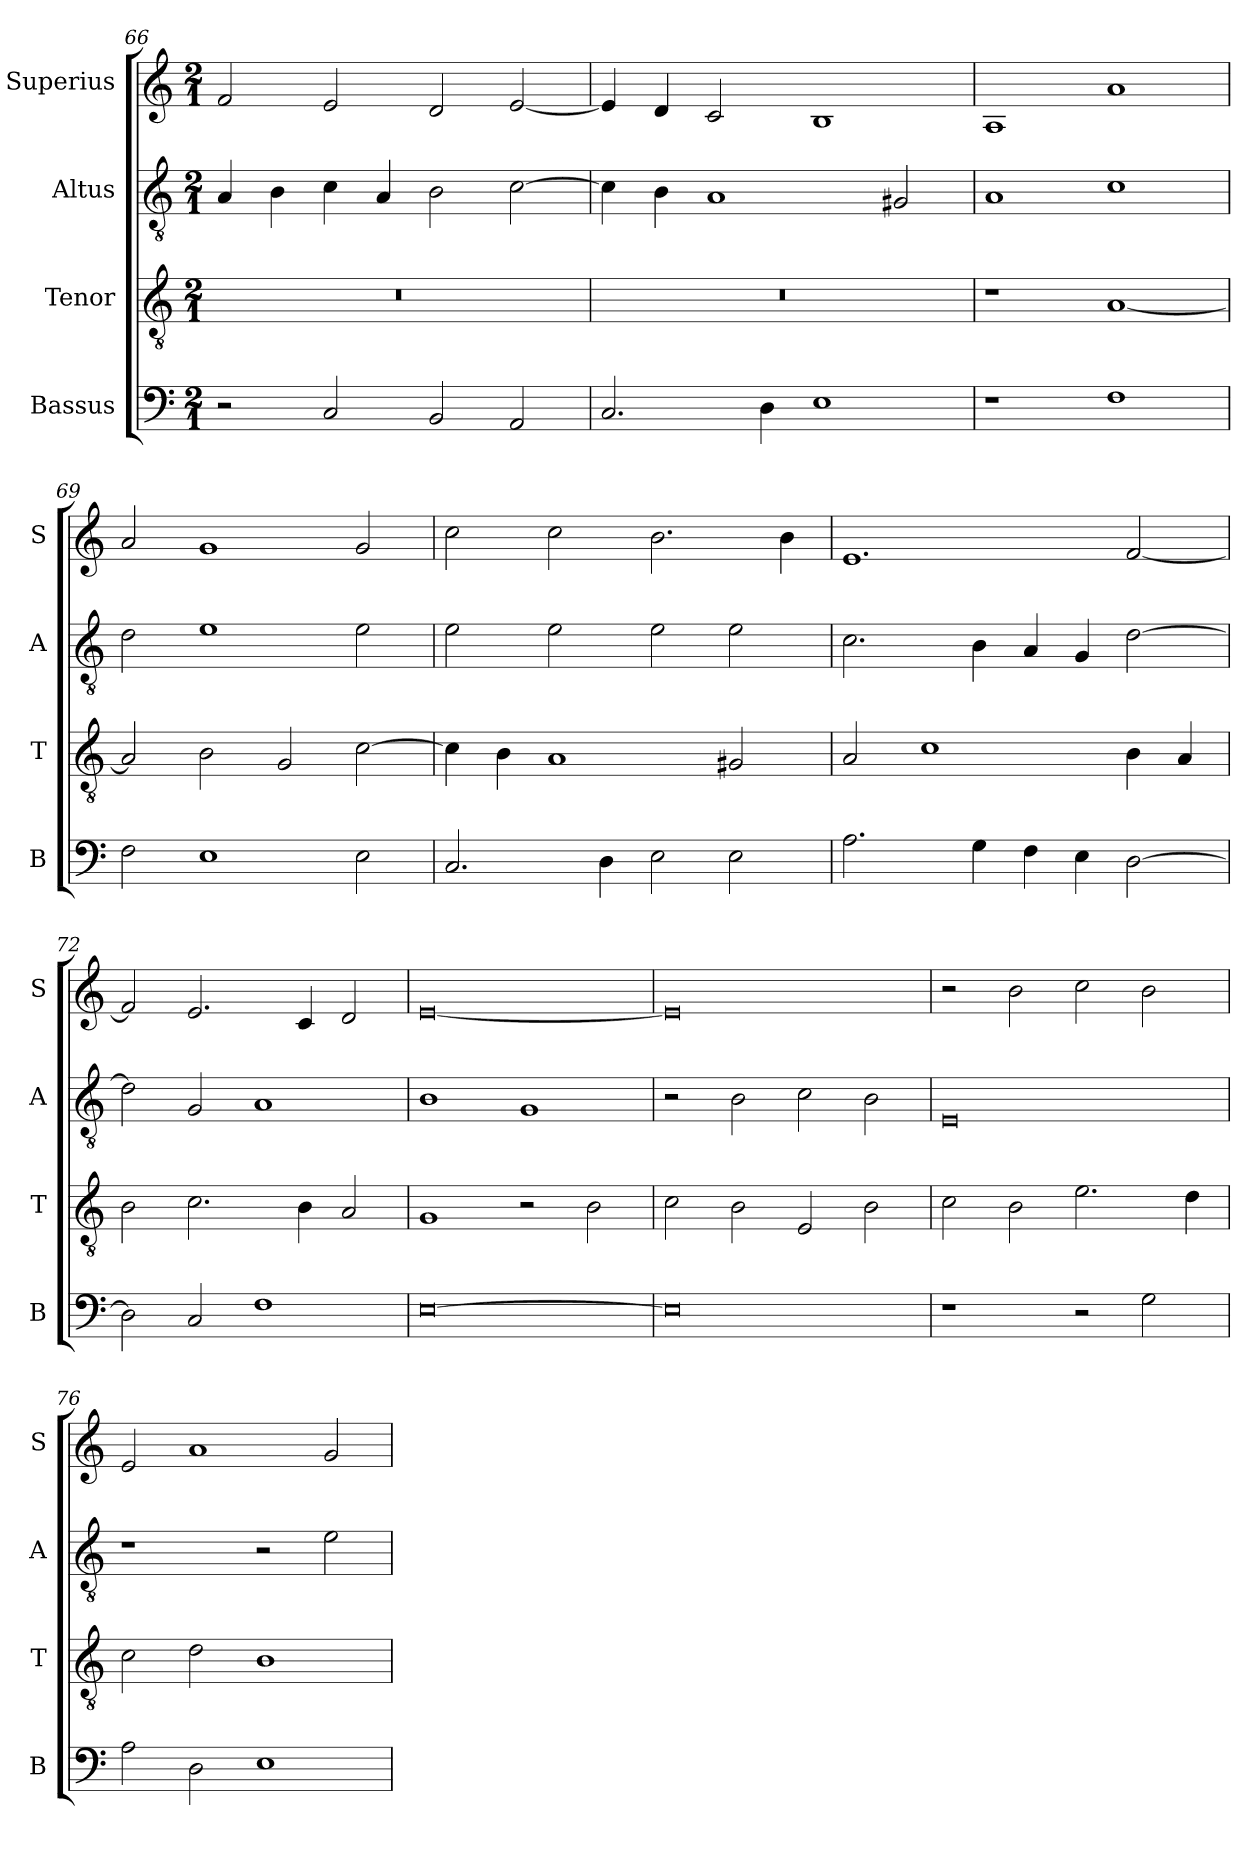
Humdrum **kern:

**kern	**kern	**kern	**kern
*part4	*part3	*part2	*part1
*staff4	*staff3	*staff2	*staff1
*I"Bassus	*I"Tenor	*I"Altus	*I"Superius
*I'B	*I'T	*I'A	*I'S
*clefF4	*clefGv2	*clefGv2	*clefG2
*k[]	*k[]	*k[]	*k[]
*C:	*C:	*C:	*C:
*M2/1	*M2/1	*M2/1	*M2/1
=66	=66	=66	=66
2r	0r	4A	2f
.	.	4B	.
2C	.	4c	2e
.	.	4A	.
2BB	.	2B	2d
2AA	.	[2c	[2e
=67	=67	=67	=67
2.C	0r	4c]	4e]
.	.	4B	4d
.	.	1A	2c
4D	.	.	.
1E	.	.	1B
.	.	2G#X	.
=68	=68	=68	=68
1r	1r	1A	1A
1F	[1A	1c	1a
=69	=69	=69	=69
2F	2A]	2d	2a
1E	2B	1e	1g
.	2G	.	.
2E	[2c	2e	2g
=70	=70	=70	=70
2.C	4c]	2e	2cc
.	4B	.	.
.	1A	2e	2cc
4D	.	.	.
2E	.	2e	2.b
2E	2G#X	2e	.
.	.	.	4b
=71	=71	=71	=71
2.A	2A	2.c	1.e
.	1c	.	.
4G	.	4B	.
4F	.	4A	.
4E	.	4G	.
[2D	4B	[2d	[2f
.	4A	.	.
=72	=72	=72	=72
2D]	2B	2d]	2f]
2C	2.c	2G	2.e
1F	.	1A	.
.	4B	.	4c
.	2A	.	2d
=73	=73	=73	=73
[0E	1G	1B	[0e
.	2r	1G	.
.	2B	.	.
=74	=74	=74	=74
0E]	2c	2r	0e]
.	2B	2B	.
.	2E	2c	.
.	2B	2B	.
=75	=75	=75	=75
1r	2c	0E	2r
.	2B	.	2b
2r	2.e	.	2cc
2G	.	.	2b
.	4d	.	.
=76	=76	=76	=76
2A	2c	1r	2e
2D	2d	.	1a
1E	1B	2r	.
.	.	2e	2g
=	=	=	=
*-	*-	*-	*-
